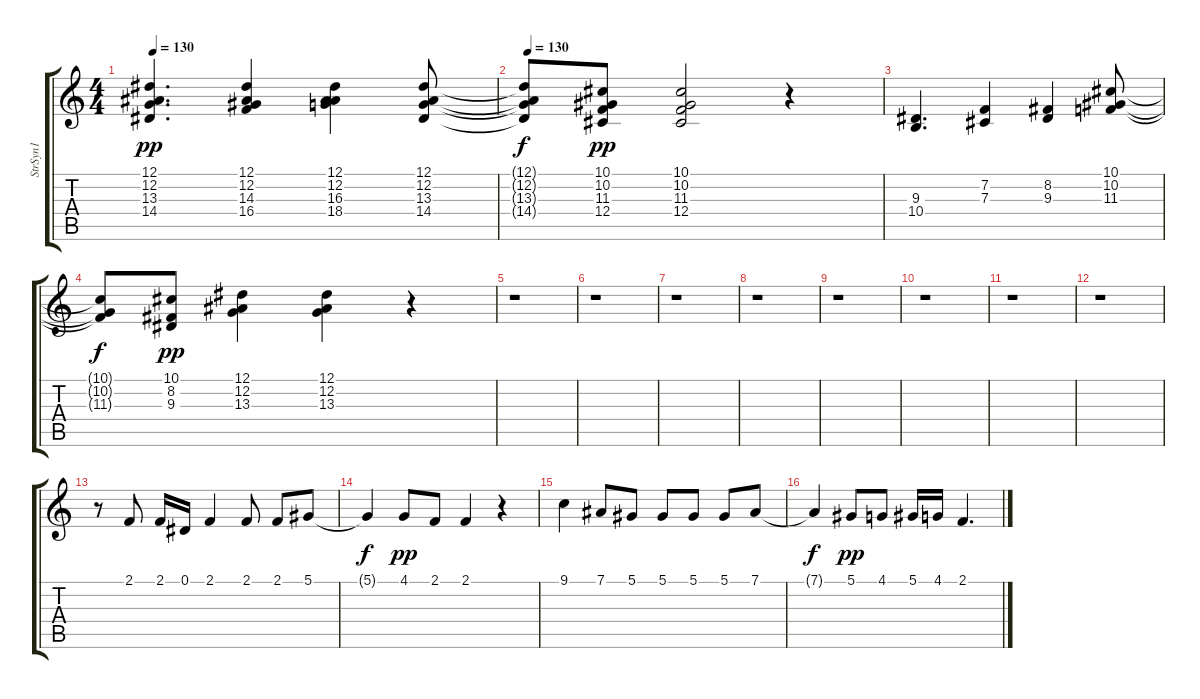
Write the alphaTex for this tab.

\track ("StrSyn1" "StrSyn1") {instrument synthstrings1}
\staff {score tabs}
\tuning (Eb4 Bb3 Gb3 Db3 Ab2 Eb2) {hide}
\ts (4 4)
\tempo 130
\clef g2
\ks c
(12.1 12.2 13.3 14.4).4{d dy pp instrument synthstrings1} (12.1 12.2 14.3 16.4).4 (12.1 12.2 16.3 18.4).4 (12.1 12.2 13.3 14.4).8 |
\tempo 130
(12.1{t} 12.2{t} 13.3{t} 14.4{t}).8{dy f} (10.1 10.2 11.3 12.4).8{dy pp} (10.1 10.2 11.3 12.4).2 r.4 |
(9.3 10.4).4{d} (7.2 7.3).4 (8.2 9.3).4 (10.1 10.2 11.3).8 |
(10.1{t} 10.2{t} 11.3{t}).8{dy f} (10.1 8.2 9.3).8{dy pp} (12.1 12.2 13.3).4 (12.1 12.2 13.3).4 r.4 |
r.1 |
r.1 |
r.1 |
r.1 |
r.1 |
r.1 |
r.1 |
r.1 |
r.8 2.1.8 2.1.16 0.1.16 2.1.4 2.1.8 2.1.8 5.1.8 |
5.1{t}.4{dy f} 4.1.8{dy pp} 2.1.8 2.1.4 r.4 |
9.1.4 7.1.8 5.1.8 5.1.8 5.1.8 5.1.8 7.1.8 |
7.1{t}.4{dy f} 5.1.8{dy pp} 4.1.8 5.1.16 4.1.16 2.1.4{d}
